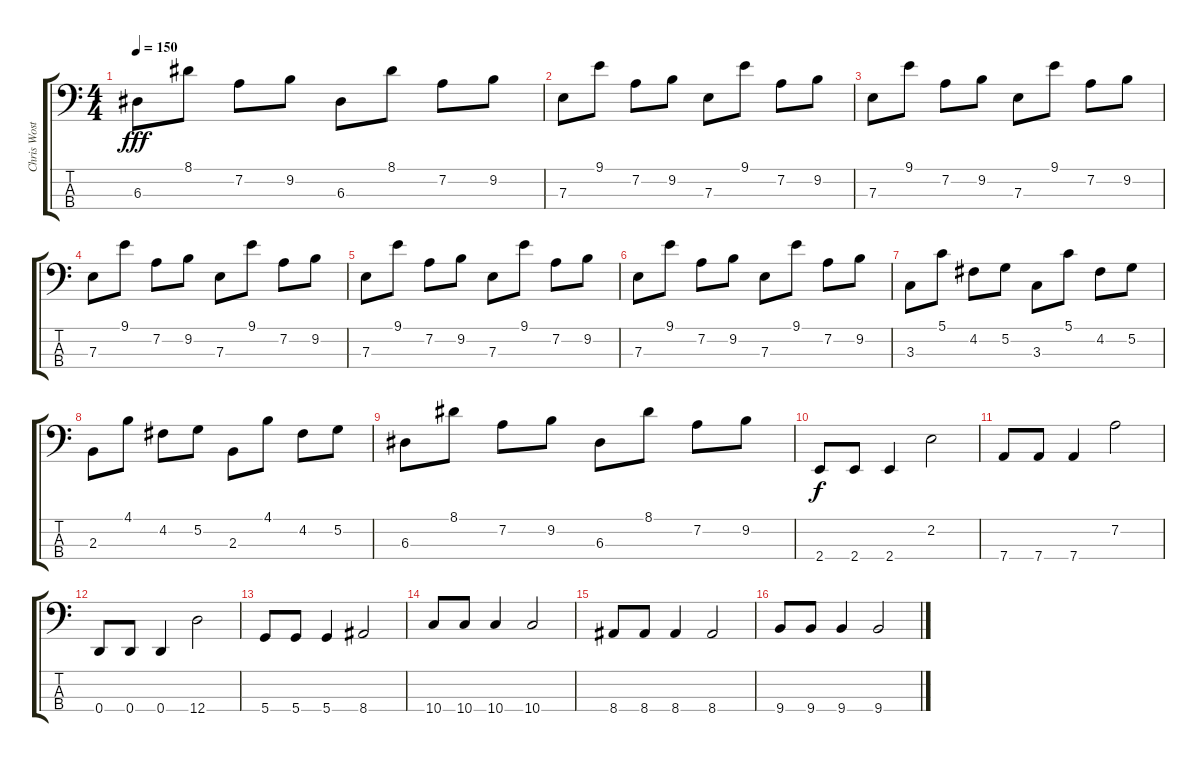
\track ("Chris Wostelholme" "Chris Wost") {instrument electricbassfinger}
\staff {score tabs}
\tuning (G2 D2 A1 D1) {hide}
\ts (4 4)
\tempo 150
\clef f4
\ks c
6.3.8{dy fff} 8.1.8 7.2.8 9.2.8 6.3.8 8.1.8 7.2.8 9.2.8 |
7.3.8 9.1.8 7.2.8 9.2.8 7.3.8 9.1.8 7.2.8 9.2.8 |
7.3.8 9.1.8 7.2.8 9.2.8 7.3.8 9.1.8 7.2.8 9.2.8 |
7.3.8 9.1.8 7.2.8 9.2.8 7.3.8 9.1.8 7.2.8 9.2.8 |
7.3.8 9.1.8 7.2.8 9.2.8 7.3.8 9.1.8 7.2.8 9.2.8 |
7.3.8 9.1.8 7.2.8 9.2.8 7.3.8 9.1.8 7.2.8 9.2.8 |
3.3.8 5.1.8 4.2.8 5.2.8 3.3.8 5.1.8 4.2.8 5.2.8 |
2.3.8 4.1.8 4.2.8 5.2.8 2.3.8 4.1.8 4.2.8 5.2.8 |
6.3.8 8.1.8 7.2.8 9.2.8 6.3.8 8.1.8 7.2.8 9.2.8 |
2.4.8{dy f} 2.4.8 2.4.4 2.2.2 |
7.4.8 7.4.8 7.4.4 7.2.2 |
0.4.8 0.4.8 0.4.4 12.4.2 |
5.4.8 5.4.8 5.4.4 8.4.2 |
10.4.8 10.4.8 10.4.4 10.4.2 |
8.4.8 8.4.8 8.4.4 8.4.2 |
9.4.8 9.4.8 9.4.4 9.4.2
